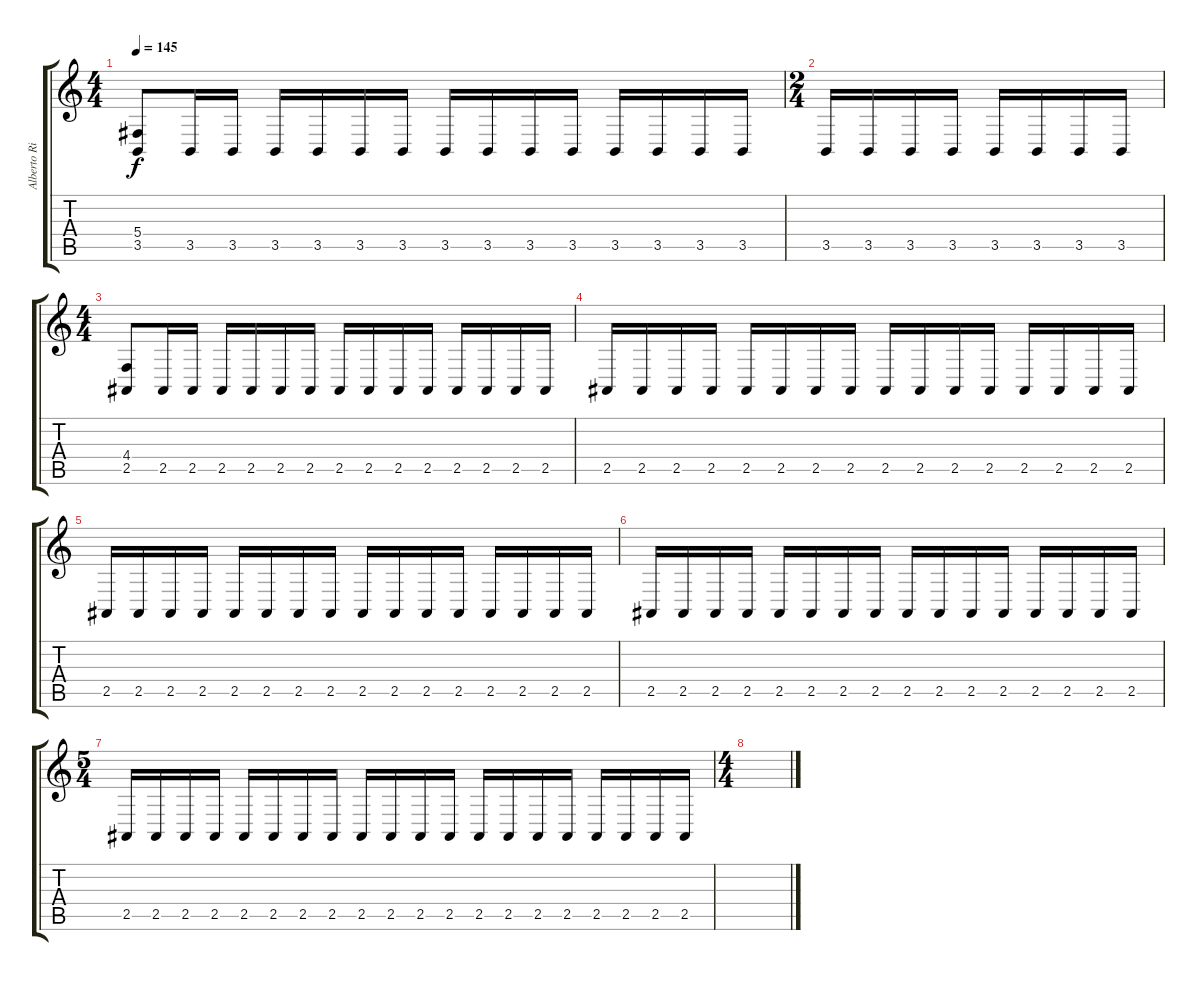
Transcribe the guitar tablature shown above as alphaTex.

\track ("Alberto Rionda (I)" "Alberto Ri") {instrument pizzicatostrings}
\staff {score tabs}
\tuning (Eb4 Bb3 Gb3 Db3 Ab2 Eb2) {hide}
\ts (4 4)
\tempo 145
\clef g2
\ks c
(5.4 3.5).8{dy f} 3.5.16 3.5.16 3.5.16 3.5.16 3.5.16 3.5.16 3.5.16 3.5.16 3.5.16 3.5.16 3.5.16 3.5.16 3.5.16 3.5.16 |
\ts (2 4)
3.5.16 3.5.16 3.5.16 3.5.16 3.5.16 3.5.16 3.5.16 3.5.16 |
\ts (4 4)
(4.4 2.5).8 2.5.16 2.5.16 2.5.16 2.5.16 2.5.16 2.5.16 2.5.16 2.5.16 2.5.16 2.5.16 2.5.16 2.5.16 2.5.16 2.5.16 |
2.5.16 2.5.16 2.5.16 2.5.16 2.5.16 2.5.16 2.5.16 2.5.16 2.5.16 2.5.16 2.5.16 2.5.16 2.5.16 2.5.16 2.5.16 2.5.16 |
2.5.16 2.5.16 2.5.16 2.5.16 2.5.16 2.5.16 2.5.16 2.5.16 2.5.16 2.5.16 2.5.16 2.5.16 2.5.16 2.5.16 2.5.16 2.5.16 |
2.5.16 2.5.16 2.5.16 2.5.16 2.5.16 2.5.16 2.5.16 2.5.16 2.5.16 2.5.16 2.5.16 2.5.16 2.5.16 2.5.16 2.5.16 2.5.16 |
\ts (5 4)
2.5.16 2.5.16 2.5.16 2.5.16 2.5.16 2.5.16 2.5.16 2.5.16 2.5.16 2.5.16 2.5.16 2.5.16 2.5.16 2.5.16 2.5.16 2.5.16 2.5.16 2.5.16 2.5.16 2.5.16 |
\ts (4 4)
